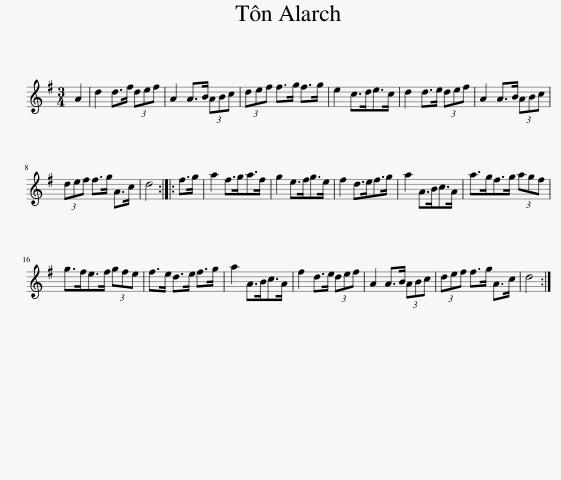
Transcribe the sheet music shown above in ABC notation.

X:1
L:1/8
M:3/4
I:linebreak $
K:G
V:1 treble
V:1
 A2 | d2 d>f (3def | A2 A>B (3ABc | (3def f>g f>g | e2 c>de>c | %5
 d2 d>e (3def | A2 A>B (3ABc |$ (3def f>g A>c | d4 :: f>g | %10
 a2 f>ga>f | g2 e>fg>e | f2 d>ef>g | a2 A>Bc>A | a>gf>g (3agf |$ %15
 g>fe>f (3gfe | f>e d>e f>g | a2 A>Bc>A | f2 d>e (3def | A2 A>B (3ABc | %20
 (3def f>g A>c | d4 :| %22
